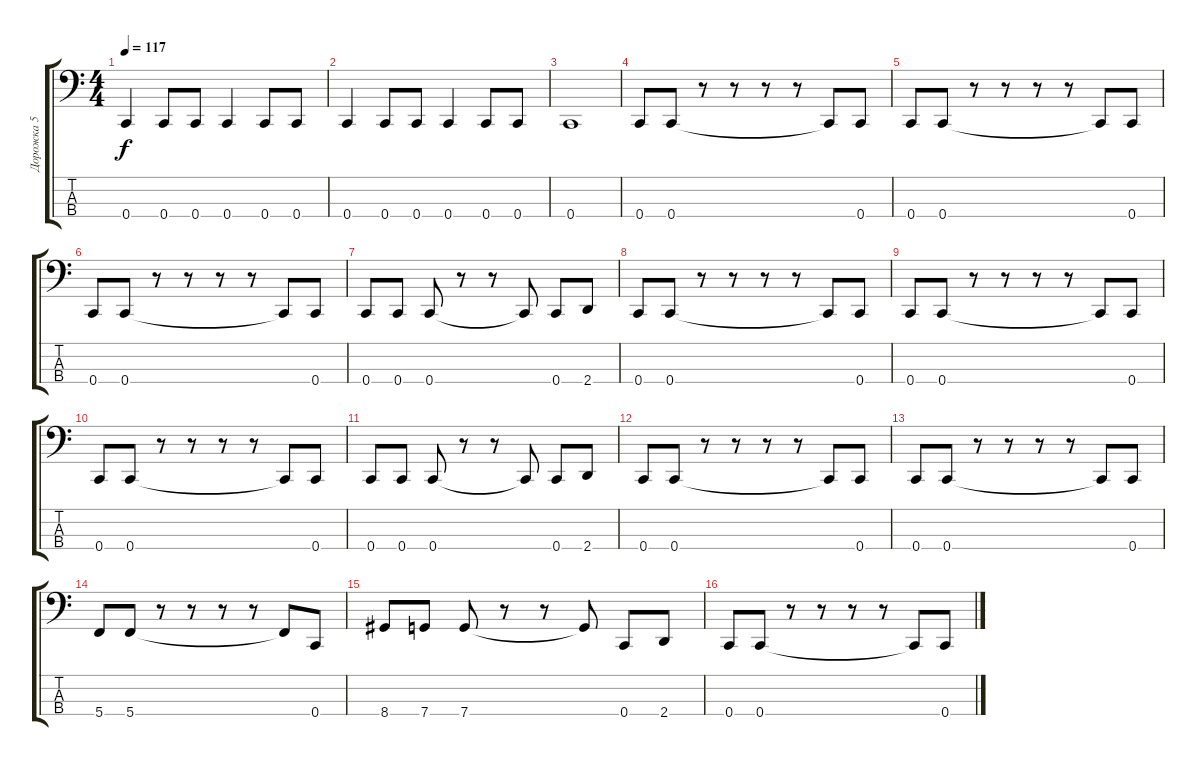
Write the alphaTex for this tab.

\track ("Дорожка 5" "Дорожка 5") {instrument electricbasspick}
\staff {score tabs}
\tuning (F2 C2 G1 C1) {hide}
\ts (4 4)
\tempo 117
\clef f4
\ks c
0.4.4{dy f} 0.4.8 0.4.8 0.4.4 0.4.8 0.4.8 |
0.4.4 0.4.8 0.4.8 0.4.4 0.4.8 0.4.8 |
0.4.1 |
0.4.8 0.4.8 r.8 r.8 r.8 r.8 0.4{t}.8 0.4.8 |
0.4.8 0.4.8 r.8 r.8 r.8 r.8 0.4{t}.8 0.4.8 |
0.4.8 0.4.8 r.8 r.8 r.8 r.8 0.4{t}.8 0.4.8 |
0.4.8 0.4.8 0.4.8 r.8 r.8 0.4{t}.8 0.4.8 2.4.8 |
0.4.8 0.4.8 r.8 r.8 r.8 r.8 0.4{t}.8 0.4.8 |
0.4.8 0.4.8 r.8 r.8 r.8 r.8 0.4{t}.8 0.4.8 |
0.4.8 0.4.8 r.8 r.8 r.8 r.8 0.4{t}.8 0.4.8 |
0.4.8 0.4.8 0.4.8 r.8 r.8 0.4{t}.8 0.4.8 2.4.8 |
0.4.8 0.4.8 r.8 r.8 r.8 r.8 0.4{t}.8 0.4.8 |
0.4.8 0.4.8 r.8 r.8 r.8 r.8 0.4{t}.8 0.4.8 |
5.4.8 5.4.8 r.8 r.8 r.8 r.8 5.4{t}.8 0.4.8 |
8.4.8 7.4.8 7.4.8 r.8 r.8 7.4{t}.8 0.4.8 2.4.8 |
0.4.8 0.4.8 r.8 r.8 r.8 r.8 0.4{t}.8 0.4.8
